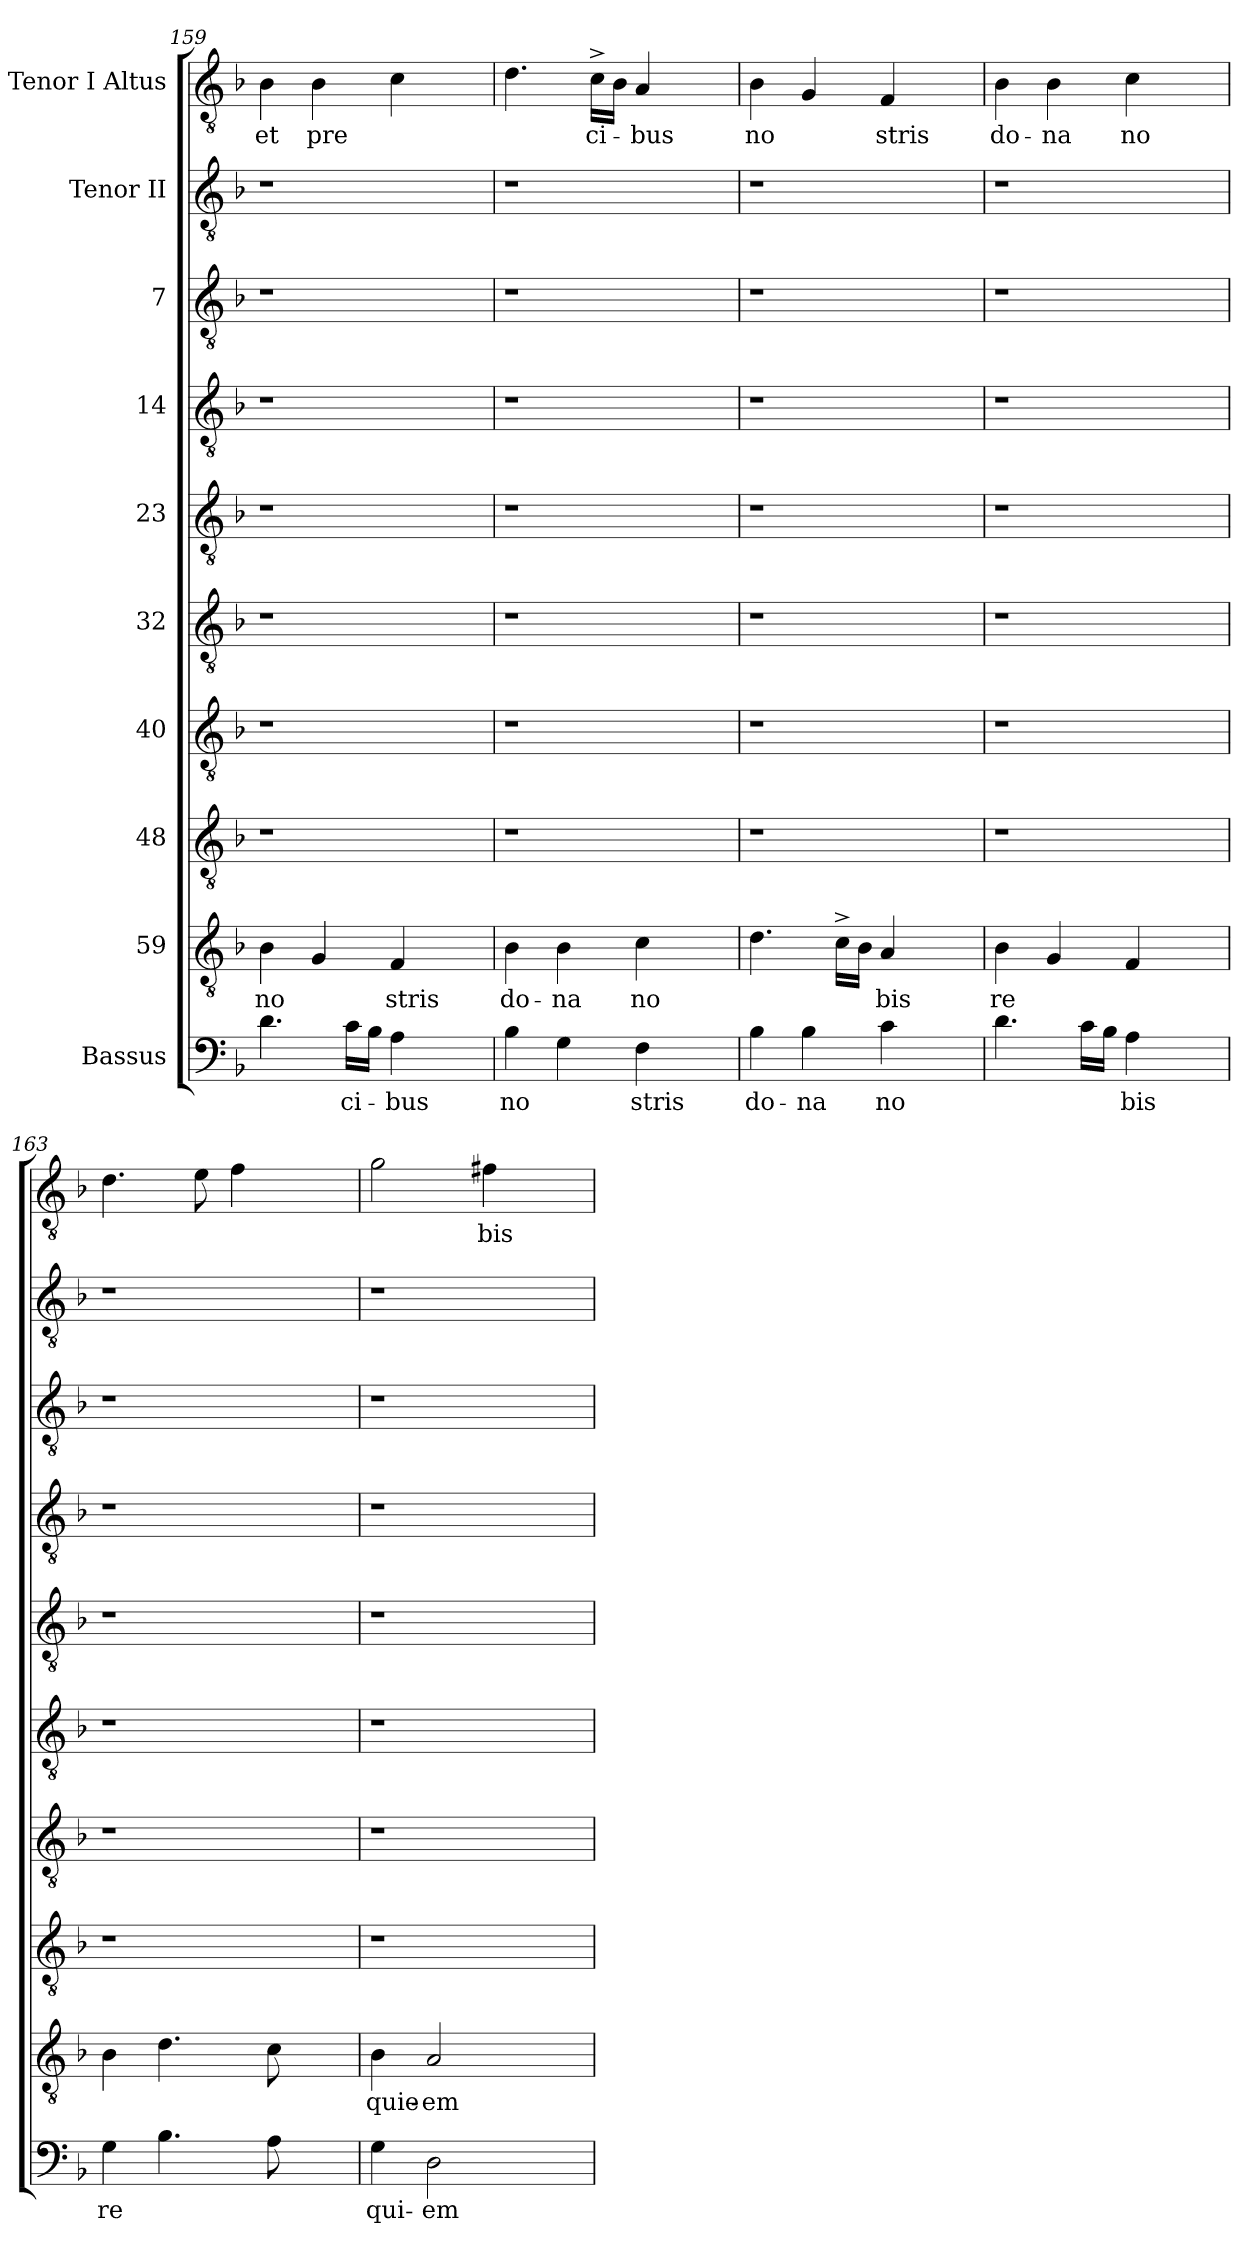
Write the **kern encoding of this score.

**kern	**text	**kern	**text	**kern	**kern	**kern	**kern	**kern	**kern	**kern	**kern	**text
*part10	*part10	*part9	*part9	*part8	*part7	*part6	*part5	*part4	*part3	*part2	*part1	*part1
*staff10	*staff10	*staff9	*staff9	*staff8	*staff7	*staff6	*staff5	*staff4	*staff3	*staff2	*staff1	*staff1
*I"Bassus	*	*I"59	*	*I"48	*I"40	*I"32	*I"23	*I"14	*I"7	*I"Tenor II	*I"Tenor I  Altus	*
*clefF4	*	*clefGv2	*	*clefGv2	*clefGv2	*clefGv2	*clefGv2	*clefGv2	*clefGv2	*clefGv2	*clefGv2	*
*k[b-]	*	*k[b-]	*	*k[b-]	*k[b-]	*k[b-]	*k[b-]	*k[b-]	*k[b-]	*k[b-]	*k[b-]	*
*F:	*	*F:	*	*F:	*F:	*F:	*F:	*F:	*F:	*F:	*F:	*
=159	=159	=159	=159	=159	=159	=159	=159	=159	=159	=159	=159	=159
!	!	!	!LO:LY:b:cj	!	!	!	!	!	!	!	!	!LO:LY:b:cj
4.d\	.	4B-\	no	1r	1r	1r	1r	1r	1r	1r	4B-\	et
!	!	!	!	!	!	!	!	!	!	!	!	!LO:LY:b
.	.	4G/	.	.	.	.	.	.	.	.	4B-\	pre
!	!LO:LY:b:cj	!	!	!	!	!	!	!	!	!	!	!
16c\L	ci-	.	.	.	.	.	.	.	.	.	.	.
16B-\J	.	.	.	.	.	.	.	.	.	.	.	.
!	!LO:LY:b:cj	!	!LO:LY:b:cj	!	!	!	!	!	!	!	!	!
4A\	-bus	4F/	stris	.	.	.	.	.	.	.	4c\	.
4ryy	.	4ryy	.	.	.	.	.	.	.	.	4ryy	.
=160	=160	=160	=160	=160	=160	=160	=160	=160	=160	=160	=160	=160
!	!LO:LY:b:cj	!	!LO:LY:b:cj	!	!	!	!	!	!	!	!	!
4B-\	no	4B-\	do-	1r	1r	1r	1r	1r	1r	1r	4.d\	.
!	!	!	!LO:LY:b:cj	!	!	!	!	!	!	!	!	!
4G\	.	4B-\	-na	.	.	.	.	.	.	.	.	.
!	!	!	!	!	!	!	!	!	!	!	!	!LO:LY:b:cj
.	.	.	.	.	.	.	.	.	.	.	16c^<\L	ci-
.	.	.	.	.	.	.	.	.	.	.	16B-\J	.
!	!LO:LY:b:cj	!	!LO:LY:b:cj	!	!	!	!	!	!	!	!	!LO:LY:b:cj
4F\	stris	4c\	no	.	.	.	.	.	.	.	4A/	-bus
4ryy	.	4ryy	.	.	.	.	.	.	.	.	4ryy	.
=161	=161	=161	=161	=161	=161	=161	=161	=161	=161	=161	=161	=161
!	!LO:LY:b:cj	!	!	!	!	!	!	!	!	!	!	!LO:LY:b:cj
4B-\	do-	4.d\	.	1r	1r	1r	1r	1r	1r	1r	4B-\	no
!	!LO:LY:b:cj	!	!	!	!	!	!	!	!	!	!	!
4B-\	-na	.	.	.	.	.	.	.	.	.	4G/	.
.	.	16c^<\L	.	.	.	.	.	.	.	.	.	.
.	.	16B-\J	.	.	.	.	.	.	.	.	.	.
!	!LO:LY:b:cj	!	!LO:LY:b:cj	!	!	!	!	!	!	!	!	!LO:LY:b:cj
4c\	no	4A/	bis	.	.	.	.	.	.	.	4F/	stris
4ryy	.	4ryy	.	.	.	.	.	.	.	.	4ryy	.
=162	=162	=162	=162	=162	=162	=162	=162	=162	=162	=162	=162	=162
!	!	!	!LO:LY:b:cj	!	!	!	!	!	!	!	!	!LO:LY:b:cj
4.d\	.	4B-\	re	1r	1r	1r	1r	1r	1r	1r	4B-\	do-
!	!	!	!	!	!	!	!	!	!	!	!	!LO:LY:b:cj
.	.	4G/	.	.	.	.	.	.	.	.	4B-\	-na
16c\L	.	.	.	.	.	.	.	.	.	.	.	.
16B-\J	.	.	.	.	.	.	.	.	.	.	.	.
!	!LO:LY:b:cj	!	!	!	!	!	!	!	!	!	!	!LO:LY:b:cj
4A\	bis	4F/	.	.	.	.	.	.	.	.	4c\	no
4ryy	.	4ryy	.	.	.	.	.	.	.	.	4ryy	.
=163	=163	=163	=163	=163	=163	=163	=163	=163	=163	=163	=163	=163
!	!LO:LY:b:cj	!	!	!	!	!	!	!	!	!	!	!
4G\	re	4B-\	.	1r	1r	1r	1r	1r	1r	1r	4.d\	.
4.B-\	.	4.d\	.	.	.	.	.	.	.	.	.	.
.	.	.	.	.	.	.	.	.	.	.	8e\	.
.	.	.	.	.	.	.	.	.	.	.	4f\	.
8A\	.	8c\	.	.	.	.	.	.	.	.	.	.
4ryy	.	4ryy	.	.	.	.	.	.	.	.	4ryy	.
=164	=164	=164	=164	=164	=164	=164	=164	=164	=164	=164	=164	=164
!	!LO:LY:b	!	!LO:LY:b:cj	!	!	!	!	!	!	!	!	!
4G\	qui-	4B-\	quie-	1r	1r	1r	1r	1r	1r	1r	2g\	.
!	!LO:LY:b:rj	!	!LO:LY:b:rj	!	!	!	!	!	!	!	!	!
2D\	-em	2A/	-em	.	.	.	.	.	.	.	.	.
!	!	!	!	!	!	!	!	!	!	!	!	!LO:LY:b:cj
.	.	.	.	.	.	.	.	.	.	.	4f#X\	bis
4ryy	.	4ryy	.	.	.	.	.	.	.	.	4ryy	.
=	=	=	=	=	=	=	=	=	=	=	=	=
*-	*-	*-	*-	*-	*-	*-	*-	*-	*-	*-	*-	*-
